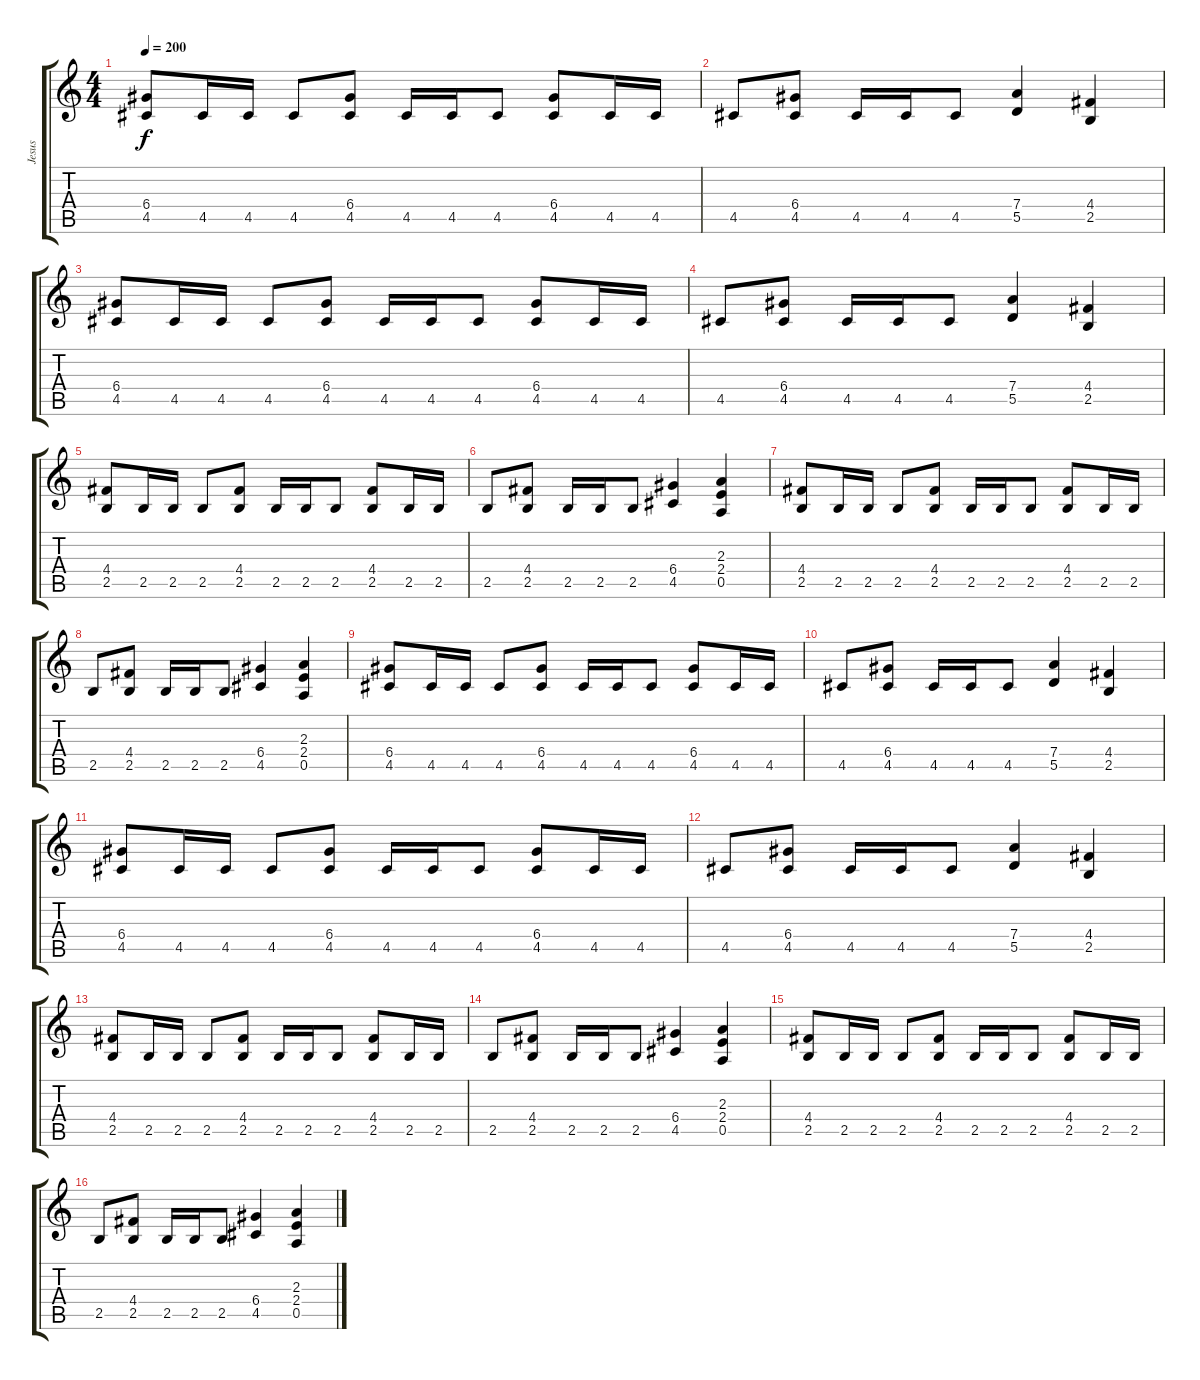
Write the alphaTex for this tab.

\track ("Jesus" "Jesus") {instrument distortionguitar}
\staff {score tabs}
\tuning (E4 B3 G3 D3 A2 E2) {hide}
\ts (4 4)
\tempo 200
\clef g2
\ks c
(6.4 4.5).8{dy f} 4.5.16 4.5.16 4.5.8 (6.4 4.5).8 4.5.16 4.5.16 4.5.8 (6.4 4.5).8 4.5.16 4.5.16 |
4.5.8 (6.4 4.5).8 4.5.16 4.5.16 4.5.8 (7.4 5.5).4 (4.4 2.5).4 |
(6.4 4.5).8 4.5.16 4.5.16 4.5.8 (6.4 4.5).8 4.5.16 4.5.16 4.5.8 (6.4 4.5).8 4.5.16 4.5.16 |
4.5.8 (6.4 4.5).8 4.5.16 4.5.16 4.5.8 (7.4 5.5).4 (4.4 2.5).4 |
(4.4 2.5).8 2.5.16 2.5.16 2.5.8 (4.4 2.5).8 2.5.16 2.5.16 2.5.8 (4.4 2.5).8 2.5.16 2.5.16 |
2.5.8 (4.4 2.5).8 2.5.16 2.5.16 2.5.8 (6.4 4.5).4 (2.3 2.4 0.5).4 |
(4.4 2.5).8 2.5.16 2.5.16 2.5.8 (4.4 2.5).8 2.5.16 2.5.16 2.5.8 (4.4 2.5).8 2.5.16 2.5.16 |
2.5.8 (4.4 2.5).8 2.5.16 2.5.16 2.5.8 (6.4 4.5).4 (2.3 2.4 0.5).4 |
(6.4 4.5).8 4.5.16 4.5.16 4.5.8 (6.4 4.5).8 4.5.16 4.5.16 4.5.8 (6.4 4.5).8 4.5.16 4.5.16 |
4.5.8 (6.4 4.5).8 4.5.16 4.5.16 4.5.8 (7.4 5.5).4 (4.4 2.5).4 |
(6.4 4.5).8 4.5.16 4.5.16 4.5.8 (6.4 4.5).8 4.5.16 4.5.16 4.5.8 (6.4 4.5).8 4.5.16 4.5.16 |
4.5.8 (6.4 4.5).8 4.5.16 4.5.16 4.5.8 (7.4 5.5).4 (4.4 2.5).4 |
(4.4 2.5).8 2.5.16 2.5.16 2.5.8 (4.4 2.5).8 2.5.16 2.5.16 2.5.8 (4.4 2.5).8 2.5.16 2.5.16 |
2.5.8 (4.4 2.5).8 2.5.16 2.5.16 2.5.8 (6.4 4.5).4 (2.3 2.4 0.5).4 |
(4.4 2.5).8 2.5.16 2.5.16 2.5.8 (4.4 2.5).8 2.5.16 2.5.16 2.5.8 (4.4 2.5).8 2.5.16 2.5.16 |
2.5.8 (4.4 2.5).8 2.5.16 2.5.16 2.5.8 (6.4 4.5).4 (2.3 2.4 0.5).4
